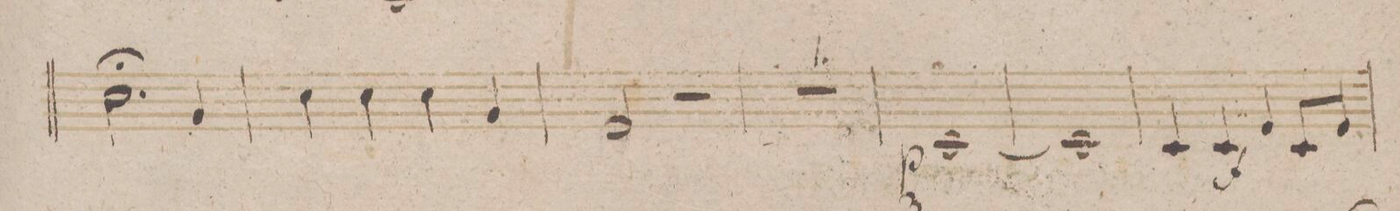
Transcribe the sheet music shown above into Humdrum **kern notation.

**kern	**dynam
*I"Corno 2do in F.	*
*clefG2	*
*k[b-]	*
*met(c)	*
*M4/4	*
2.f;\	.
4c/	.
=271	=271
4f\	.
4f\	.
4f\	.
4c/	.
=272	=272
2A/	.
2r	.
=273	=273
1r	.
=274	=274
[1F	p
=275	=275
1F]	.
=276	=276
4F/	.
4F/	f
4A/	.
8F/L	.
8A/J	.
=277	=277
*-	*-
